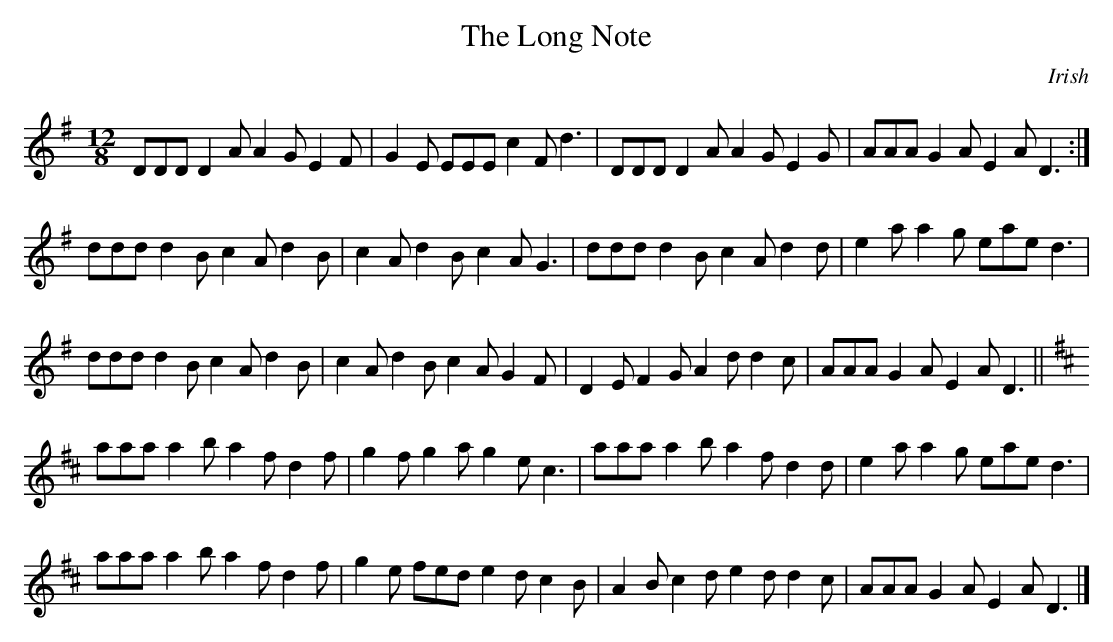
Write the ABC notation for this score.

X:1
T:The Long Note
M:12/8
K:G
DDD D2A A2G E2F | G2E EEE c2F d3 | DDD D2A A2G E2G | AAA G2A E2A D3 :|
ddd d2B c2A d2B | c2A d2B c2A G3 | ddd d2B c2A d2d | e2a a2g eae d3 |
ddd d2B c2A d2B | c2A d2B c2A G2F | D2E F2G A2d d2c | AAA G2A E2A D3 ||
[K:D] aaa a2b a2f d2f | g2f g2a g2e c3 | aaa a2b a2f d2d | e2a a2g eae d3 |
aaa a2b a2f d2f | g2e fed e2d c2B | A2B c2d e2d d2c | AAA G2A E2A D3 |]
